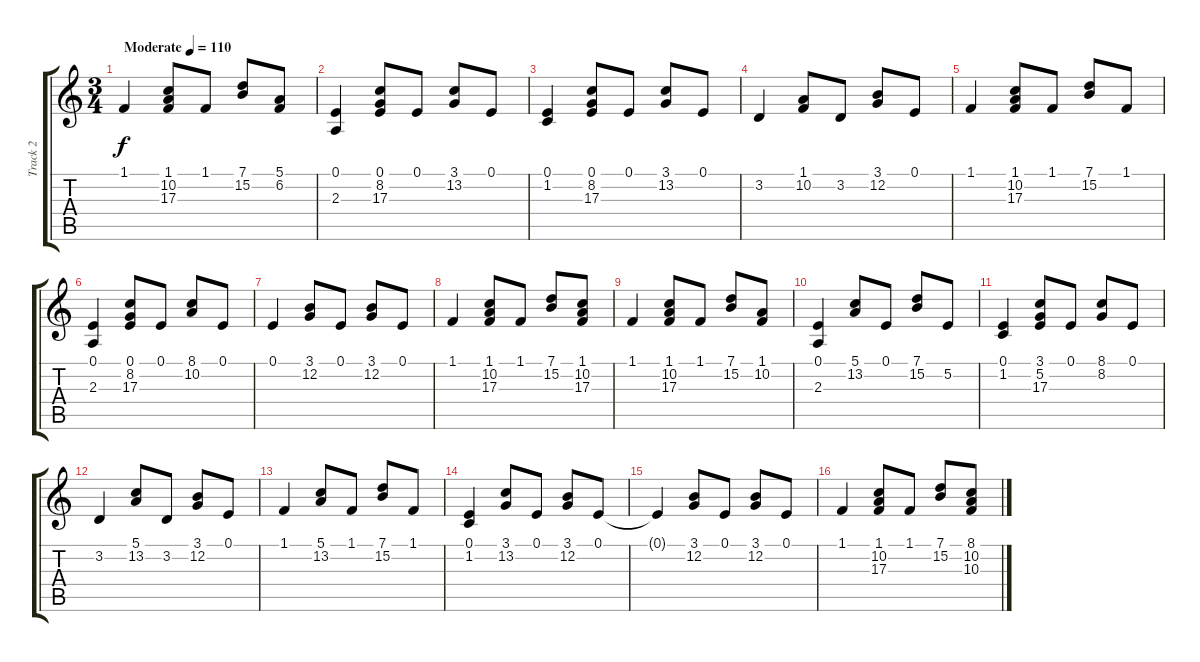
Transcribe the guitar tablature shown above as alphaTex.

\track ("Track 2" "Track 2") {instrument frenchhorn}
\staff {score tabs}
\tuning (E4 B3 G3 D3 A2 E2) {hide}
\ts (3 4)
\tempo (110 "Moderate")
\clef g2
\ks c
1.1.4{dy f instrument frenchhorn} (1.1 10.2 17.3).8 1.1.8 (7.1 15.2).8 (5.1 6.2).8 |
(0.1 2.3).4 (0.1 8.2 17.3).8 0.1.8 (3.1 13.2).8 0.1.8 |
(0.1 1.2).4 (0.1 8.2 17.3).8 0.1.8 (3.1 13.2).8 0.1.8 |
3.2.4 (1.1 10.2).8 3.2.8 (3.1 12.2).8 0.1.8 |
1.1.4 (1.1 10.2 17.3).8 1.1.8 (7.1 15.2).8 1.1.8 |
(0.1 2.3).4 (0.1 8.2 17.3).8 0.1.8 (8.1 10.2).8 0.1.8 |
0.1.4 (3.1 12.2).8 0.1.8 (3.1 12.2).8 0.1.8 |
1.1.4 (1.1 10.2 17.3).8 1.1.8 (7.1 15.2).8 (1.1 10.2 17.3).8 |
1.1.4 (1.1 10.2 17.3).8 1.1.8 (7.1 15.2).8 (1.1 10.2).8 |
(0.1 2.3).4 (5.1 13.2).8 0.1.8 (7.1 15.2).8 5.2.8 |
(0.1 1.2).4 (3.1 5.2 17.3).8 0.1.8 (8.1 8.2).8 0.1.8 |
3.2.4 (5.1 13.2).8 3.2.8 (3.1 12.2).8 0.1.8 |
1.1.4 (5.1 13.2).8 1.1.8 (7.1 15.2).8 1.1.8 |
(0.1 1.2).4 (3.1 13.2).8 0.1.8 (3.1 12.2).8 0.1.8 |
0.1{t}.4 (3.1 12.2).8 0.1.8 (3.1 12.2).8 0.1.8 |
1.1.4 (1.1 10.2 17.3).8 1.1.8 (7.1 15.2).8 (8.1 10.2 10.3).8
